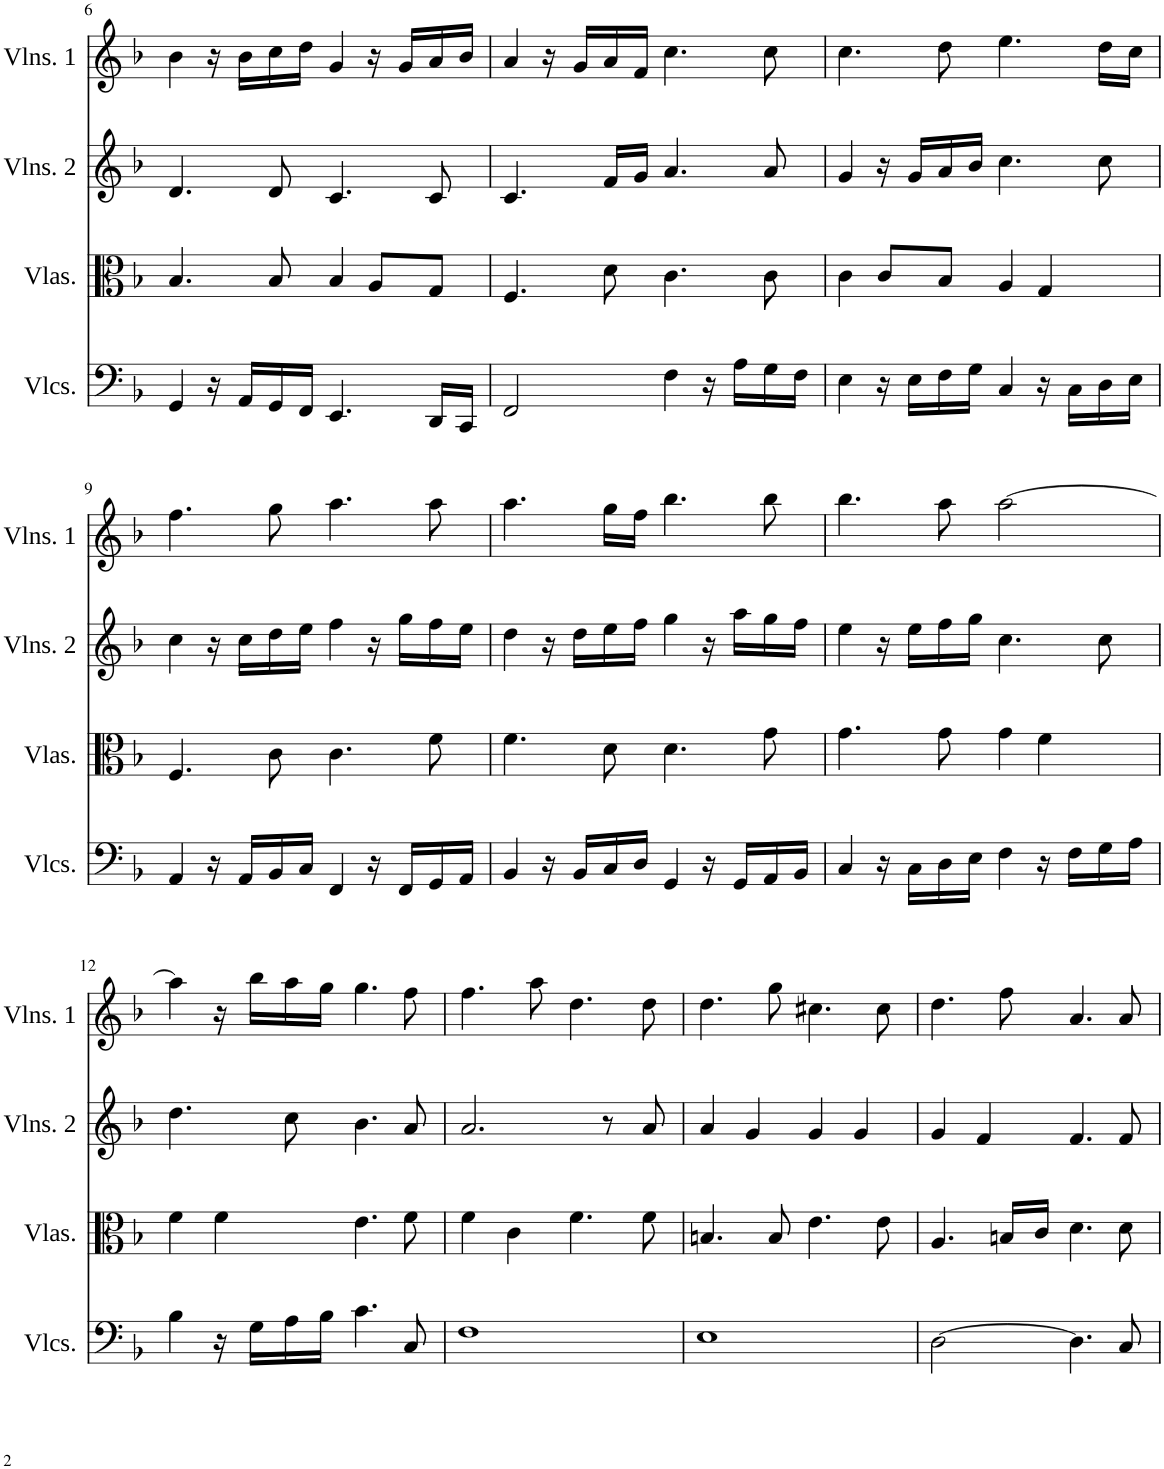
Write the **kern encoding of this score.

**kern	**kern	**kern	**kern
*part4	*part3	*part2	*part1
*staff4	*staff3	*staff2	*staff1
*I"Violoncellos	*I"Violas	*I"Violins 2	*I"Violins 1
*I'Vlcs.	*I'Vlas.	*I'Vlns. 2	*I'Vlns. 1
!!LO:PB:g=z
*clefF4	*clefC3	*clefG2	*clefG2
*k[b-]	*k[b-]	*k[b-]	*k[b-]
*M4/4	*M4/4	*M4/4	*M4/4
*met(c|)	*met(c|)	*met(c|)	*met(c|)
=6	=6	=6	=6
4GG/	4.B-/	4.d/	4b-\
16r	.	.	16r
16AA/LL	.	.	16b-\LL
16GG/	8B-/	8d/	16cc\
16FF/JJ	.	.	16dd\JJ
4.EE/	4B-/	4.c/	4g/
.	8A/L	.	16r
.	.	.	16g/LL
16DD/LL	8G/J	8c/	16a/
16CC/JJ	.	.	16b-/JJ
=7	=7	=7	=7
2FF/	4.F/	4.c/	4a/
.	.	.	16r
.	.	.	16g/LL
.	8d\	16f/LL	16a/
.	.	16g/JJ	16f/JJ
4F\	4.c\	4.a/	4.cc\
16r	.	.	.
16A\LL	.	.	.
16G\	8c\	8a/	8cc\
16F\JJ	.	.	.
=8	=8	=8	=8
4E\	4c\	4g/	4.cc\
16r	8c/L	16r	.
16E\LL	.	16g/LL	.
16F\	8B-/J	16a/	8dd\
16G\JJ	.	16b-/JJ	.
4C/	4A/	4.cc\	4.ee\
16r	4G/	.	.
16C\LL	.	.	.
16D\	.	8cc\	16dd\LL
16E\JJ	.	.	16cc\JJ
!!LO:LB:g=z
=9	=9	=9	=9
4AA/	4.F/	4cc\	4.ff\
16r	.	16r	.
16AA/LL	.	16cc\LL	.
16BB-/	8c\	16dd\	8gg\
16C/JJ	.	16ee\JJ	.
4FF/	4.c\	4ff\	4.aa\
16r	.	16r	.
16FF/LL	.	16gg\LL	.
16GG/	8f\	16ff\	8aa\
16AA/JJ	.	16ee\JJ	.
=10	=10	=10	=10
4BB-/	4.f\	4dd\	4.aa\
16r	.	16r	.
16BB-/LL	.	16dd\LL	.
16C/	8d\	16ee\	16gg\LL
16D/JJ	.	16ff\JJ	16ff\JJ
4GG/	4.d\	4gg\	4.bb-\
16r	.	16r	.
16GG/LL	.	16aa\LL	.
16AA/	8g\	16gg\	8bb-\
16BB-/JJ	.	16ff\JJ	.
=11	=11	=11	=11
4C/	4.g\	4ee\	4.bb-\
16r	.	16r	.
16C\LL	.	16ee\LL	.
16D\	8g\	16ff\	8aa\
16E\JJ	.	16gg\JJ	.
4F\	4g\	4.cc\	[2aa\
16r	4f\	.	.
16F\LL	.	.	.
16G\	.	8cc\	.
16A\JJ	.	.	.
!!LO:LB:g=z
=12	=12	=12	=12
4B-\	4f\	4.dd\	4aa\]
16r	4f\	.	16r
16G\LL	.	.	16bb-\LL
16A\	.	8cc\	16aa\
16B-\JJ	.	.	16gg\JJ
4.c\	4.e\	4.b-\	4.gg\
8C/	8f\	8a/	8ff\
=13	=13	=13	=13
1F	4f\	2.a/	4.ff\
.	4c\	.	.
.	.	.	8aa\
.	4.f\	.	4.dd\
.	.	8r	.
.	8f\	8a/	8dd\
=14	=14	=14	=14
1E	4.Bn/	4a/	4.dd\
.	.	4g/	.
.	8B/	.	8gg\
.	4.e\	4g/	4.cc#X\
.	.	4g/	.
.	8e\	.	8cc#\
=15	=15	=15	=15
[2D\	4.A/	4g/	4.dd\
.	.	4f/	.
.	16Bn/LL	.	8ff\
.	16c/JJ	.	.
4.D\]	4.d\	4.f/	4.a/
8C/	8d\	8f/	8a/
=	=	=	=
*-	*-	*-	*-
